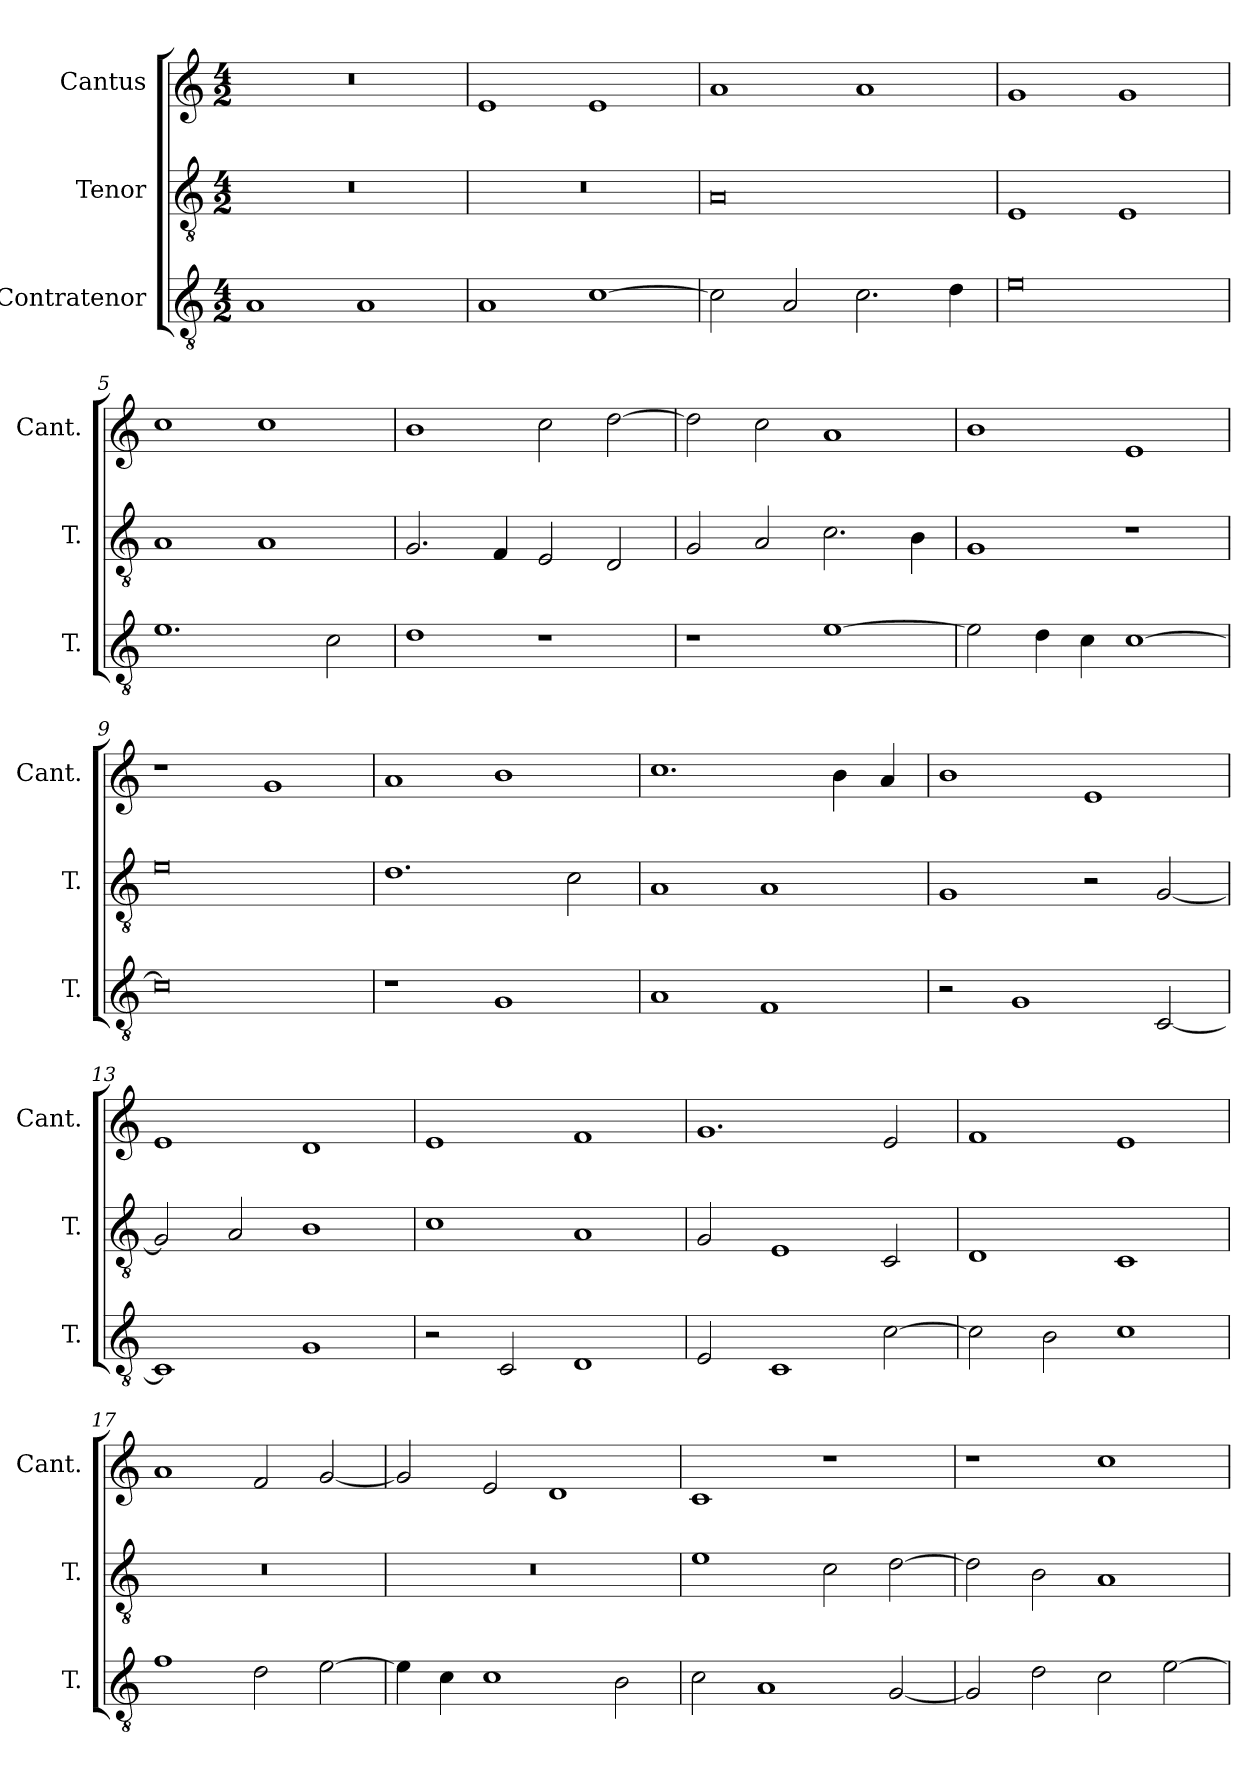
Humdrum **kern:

**kern	**kern	**kern
*part3	*part2	*part1
*staff3	*staff2	*staff1
*I"Contratenor	*I"Tenor	*I"Cantus
*I'T.	*I'T.	*I'Cant.
*clefGv2	*clefGv2	*clefG2
*ITrd7c12	*ITrd7c12	*
*k[]	*k[]	*k[]
*C:	*C:	*C:
*M4/2	*M4/2	*M4/2
=1	=1	=1
1AA/	0r	0r
1AA/	.	.
=2	=2	=2
1AA/	0r	1e/
[1C\	.	1e/
=3	=3	=3
2C\]	0AA/	1a/
2AA/	.	.
2.C\	.	1a/
4D\	.	.
=4	=4	=4
0E\	1EE/	1g/
.	1EE/	1g/
=5	=5	=5
1.E\	1AA/	1cc\
.	1AA/	1cc\
2C\	.	.
=6	=6	=6
1D\	2.GG/	1b\
.	4FF/	.
1r	2EE/	2cc\
.	2DD/	[2dd\
=7	=7	=7
1r	2GG/	2dd\]
.	2AA/	2cc\
[1E\	2.C\	1a/
.	4BB\	.
=8	=8	=8
2E\]	1GG/	1b\
4D\	.	.
4C\	.	.
[1C\	1r	1e/
=9	=9	=9
0C\]	0E\	1r
.	.	1g/
=10	=10	=10
1r	1.D\	1a/
1GG/	.	1b\
.	2C\	.
=11	=11	=11
1AA/	1AA/	1.cc\
1FF/	1AA/	.
.	.	4b\
.	.	4a/
=12	=12	=12
2r	1GG/	1b\
1GG/	.	.
.	2r	1e/
[2CC/	[2GG/	.
=13	=13	=13
1CC/]	2GG/]	1e/
.	2AA/	.
1GG/	1BB\	1d/
=14	=14	=14
2r	1C\	1e/
2CC/	.	.
1DD/	1AA/	1f/
=15	=15	=15
2EE/	2GG/	1.g/
1CC/	1EE/	.
[2C\	2CC/	2e/
=16	=16	=16
2C\]	1DD/	1f/
2BB\	.	.
1C\	1CC/	1e/
=17	=17	=17
1F\	0r	1a/
2D\	.	2f/
[2E\	.	[2g/
=18	=18	=18
4E\]	0r	2g/]
4C\	.	.
1C\	.	2e/
.	.	1d/
2BB\	.	.
=19	=19	=19
2C\	1E\	1c/
1AA/	.	.
.	2C\	1r
[2GG/	[2D\	.
=20	=20	=20
2GG/]	2D\]	1r
2D\	2BB\	.
2C\	1AA/	1cc\
[2E\	.	.
=	=	=
*-	*-	*-
